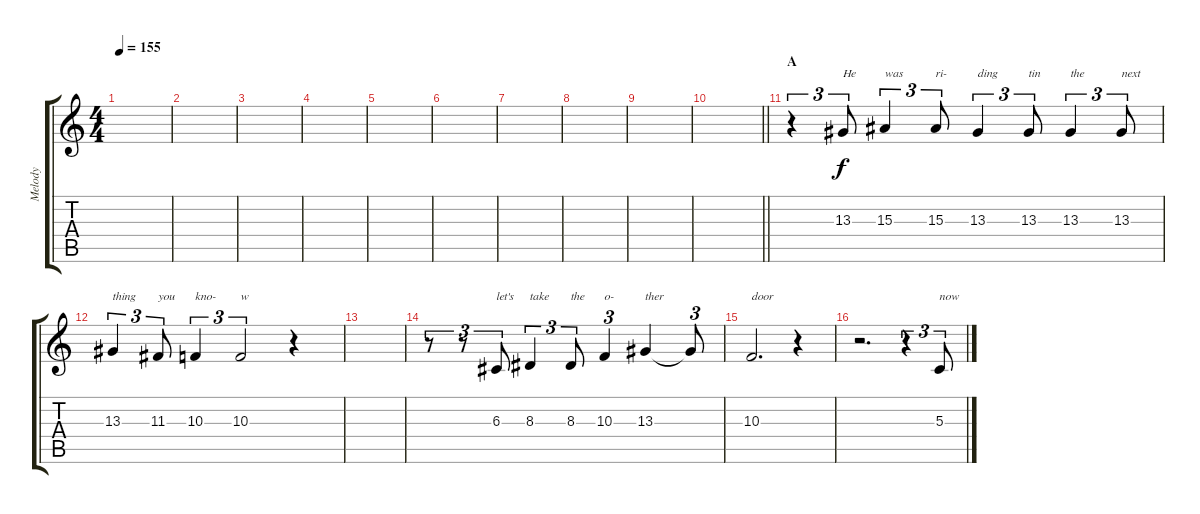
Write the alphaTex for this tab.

\track ("Melody" "Melody") {instrument tenorsax}
\staff {score tabs}
\tuning (E4 B3 G3 D3 A2 E2) {hide}
\ts (4 4)
\tempo 155
\clef g2
\ks c
|
|
|
|
|
|
|
|
|
\barLineRight lightlight
|
\section ("" "A")
r.4{tu (3 2)} 13.3.8{tu (3 2) txt "He"} 15.3.4{tu (3 2) txt "was"} 15.3.8{tu (3 2) txt "ri-"} 13.3.4{tu (3 2) txt "ding"} 13.3.8{tu (3 2) txt "tin"} 13.3.4{tu (3 2) txt "the"} 13.3.8{tu (3 2) txt "next"} |
13.3.4{tu (3 2) txt "thing"} 11.3.8{tu (3 2) txt "you"} 10.3.4{tu (3 2) txt "kno-"} 10.3.2{tu (3 2) txt "w"} r.4 |
|
r.8{tu (3 2)} r.8{tu (3 2)} 6.3.8{tu (3 2) txt "let's"} 8.3.4{tu (3 2) txt "take"} 8.3.8{tu (3 2) txt "the"} 10.3.4{tu (3 2) txt "o-"} 13.3.4{txt "ther"} 13.3{t}.8{tu (3 2)} |
10.3.2{d txt "door"} r.4 |
r.2{d} r.4{tu (3 2)} 5.3.8{tu (3 2) txt "now"}
